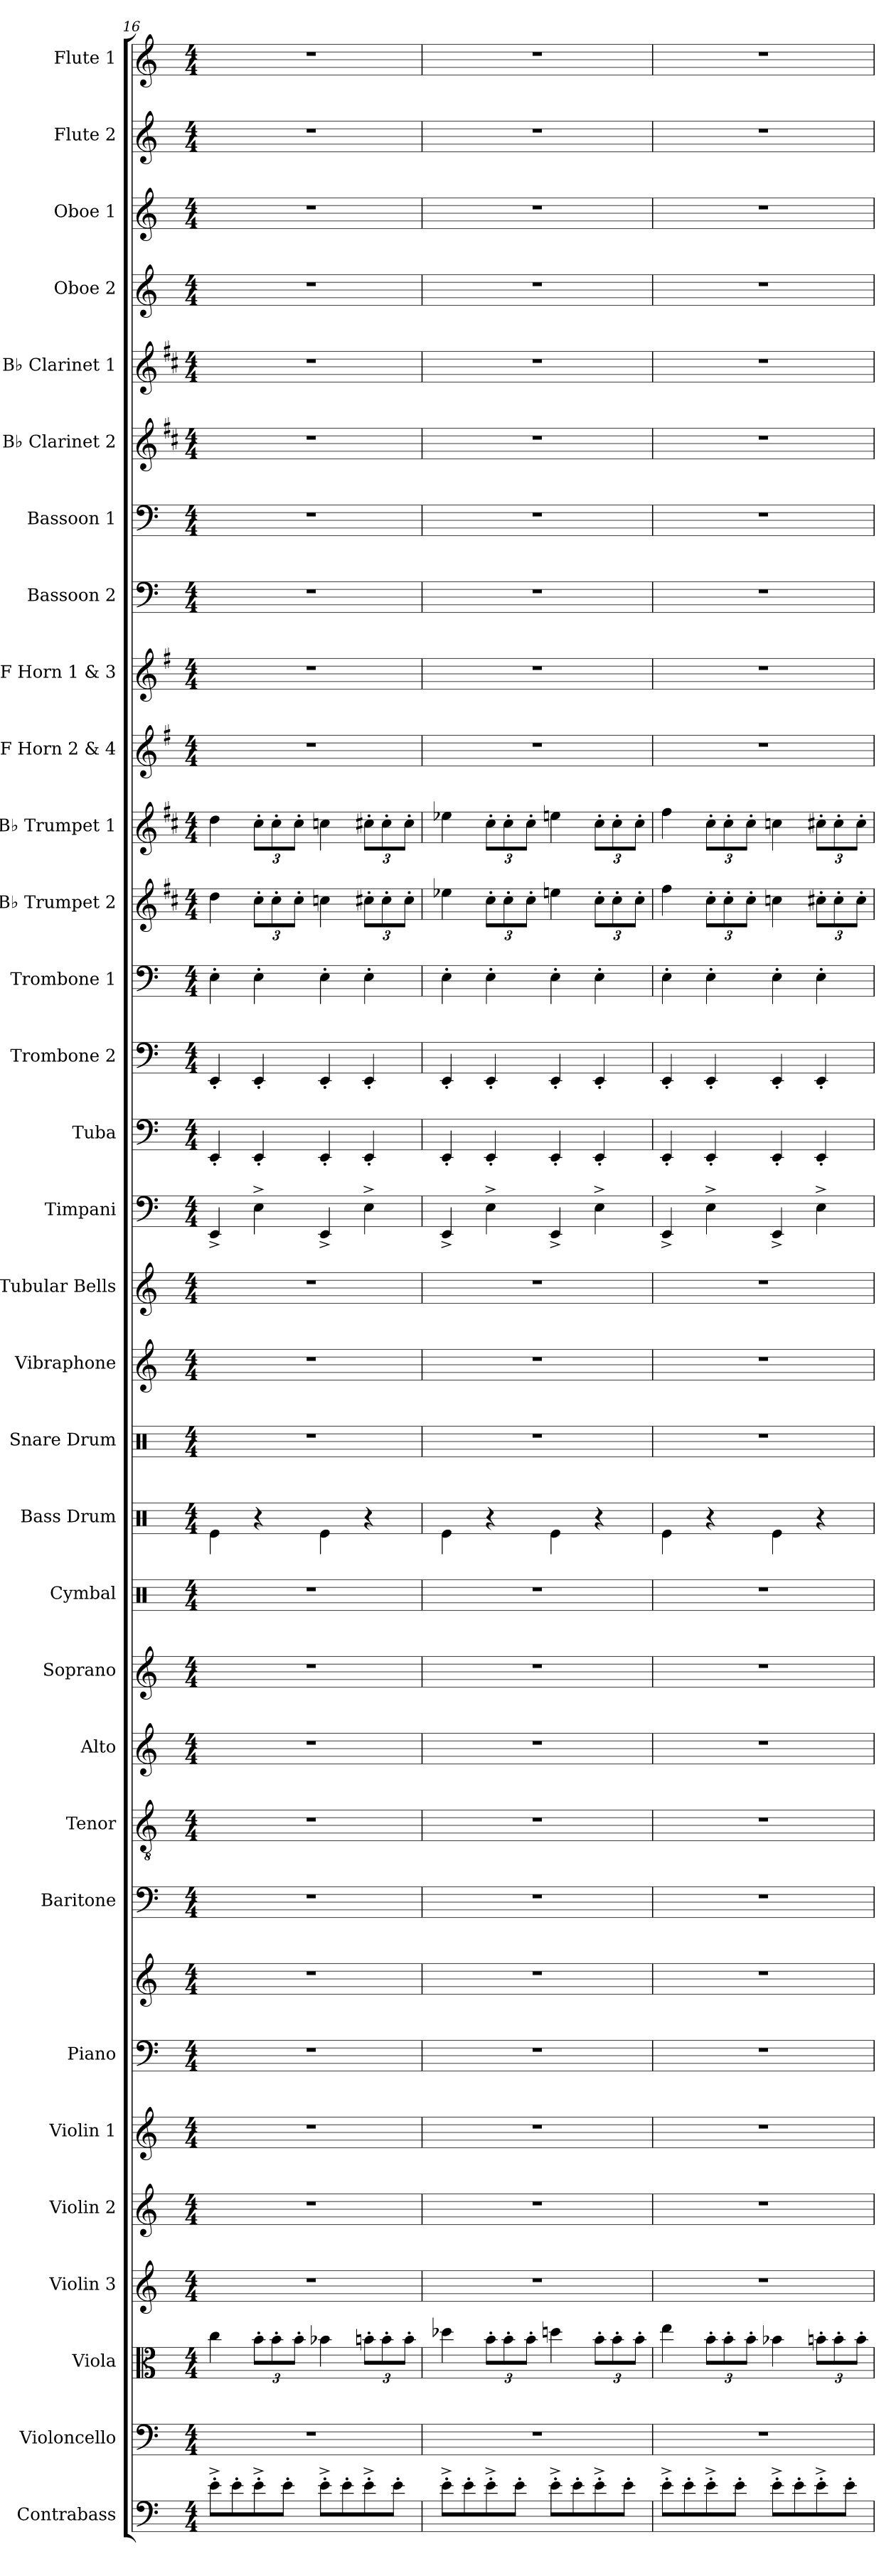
**kern	**kern	**kern	**kern	**kern	**kern	**kern	**kern	**kern	**kern	**kern	**kern	**kern	**kern	**kern	**kern	**kern	**kern	**kern	**kern	**kern	**kern	**kern	**kern	**kern	**kern	**kern	**kern	**kern	**kern	**kern	**kern	**kern
*part32	*part31	*part30	*part29	*part28	*part27	*part26	*part26	*part25	*part24	*part23	*part22	*part21	*part20	*part19	*part18	*part17	*part16	*part15	*part14	*part13	*part12	*part11	*part10	*part9	*part8	*part7	*part6	*part5	*part4	*part3	*part2	*part1
*staff33	*staff32	*staff31	*staff30	*staff29	*staff28	*staff27	*staff26	*staff25	*staff24	*staff23	*staff22	*staff21	*staff20	*staff19	*staff18	*staff17	*staff16	*staff15	*staff14	*staff13	*staff12	*staff11	*staff10	*staff9	*staff8	*staff7	*staff6	*staff5	*staff4	*staff3	*staff2	*staff1
*I"Contrabass	*I"Violoncello	*I"Viola	*I"Violin 3	*I"Violin 2	*I"Violin 1	*I"Piano	*	*I"Baritone	*I"Tenor	*I"Alto	*I"Soprano	*I"Cymbal	*I"Bass Drum	*I"Snare Drum	*I"Vibraphone	*I"Tubular Bells	*I"Timpani	*I"Tuba	*I"Trombone 2	*I"Trombone 1	*I"B♭ Trumpet 2	*I"B♭ Trumpet 1	*I"F Horn 2 &amp; 4	*I"F Horn 1 &amp; 3	*I"Bassoon 2	*I"Bassoon 1	*I"B♭ Clarinet 2	*I"B♭ Clarinet 1	*I"Oboe 2	*I"Oboe 1	*I"Flute 2	*I"Flute 1
*I'Cb.	*I'Vc.	*I'Vla.	*I'Vln. 3	*I'Vln. 2	*I'Vln. 1	*I'Pno.	*	*I'B.	*I'T.	*I'A.	*I'S.	*I'Cym.	*I'B. Dr.	*I'Sn. Dr.	*I'Vib.	*I'Tu. Be.	*I'Timp.	*I'Tba.	*I'Tbn. 2	*I'Tbn. 1	*I'B♭ Tpt. 2	*I'B♭ Tpt. 1	*I'F Hn. 2 4	*I'F Hn. 1 3	*I'Bsn. 2	*I'Bsn. 1	*I'B♭ Cl. 2	*I'B♭ Cl. 1	*I'Ob. 2	*I'Ob. 1	*I'Fl. 2	*I'Fl. 1
*clefF4	*clefF4	*clefC3	*clefG2	*clefG2	*clefG2	*clefF4	*clefG2	*clefF4	*clefGv2	*clefG2	*clefG2	*clefX	*clefX	*clefX	*clefG2	*clefG2	*clefF4	*clefF4	*clefF4	*clefF4	*clefG2	*clefG2	*clefG2	*clefG2	*clefF4	*clefF4	*clefG2	*clefG2	*clefG2	*clefG2	*clefG2	*clefG2
*ITrd7c12	*	*	*	*	*	*	*	*	*	*	*	*	*	*	*	*	*	*	*	*	*ITrd1c2	*ITrd1c2	*ITrd4c7	*ITrd4c7	*	*	*ITrd1c2	*ITrd1c2	*	*	*	*
*k[]	*k[]	*k[]	*k[]	*k[]	*k[]	*k[]	*k[]	*k[]	*k[]	*k[]	*k[]	*k[]	*k[]	*k[]	*k[]	*k[]	*k[]	*k[]	*k[]	*k[]	*k[]	*k[]	*k[]	*k[]	*k[]	*k[]	*k[]	*k[]	*k[]	*k[]	*k[]	*k[]
*M4/4	*M4/4	*M4/4	*M4/4	*M4/4	*M4/4	*M4/4	*M4/4	*M4/4	*M4/4	*M4/4	*M4/4	*M4/4	*M4/4	*M4/4	*M4/4	*M4/4	*M4/4	*M4/4	*M4/4	*M4/4	*M4/4	*M4/4	*M4/4	*M4/4	*M4/4	*M4/4	*M4/4	*M4/4	*M4/4	*M4/4	*M4/4	*M4/4
=16	=16	=16	=16	=16	=16	=16	=16	=16	=16	=16	=16	=16	=16	=16	=16	=16	=16	=16	=16	=16	=16	=16	=16	=16	=16	=16	=16	=16	=16	=16	=16	=16
8E'^\L	1r	4cc\	1r	1r	1r	1r	1r	1r	1r	1r	1r	1r	4Re\	1r	1r	1r	4EE^/	4EE'/	4EE'/	4E'\	4cc\	4cc\	1r	1r	1r	1r	1r	1r	1r	1r	1r	1r
8E'\	.	.	.	.	.	.	.	.	.	.	.	.	.	.	.	.	.	.	.	.	.	.	.	.	.	.	.	.	.	.	.	.
*	*	*Xbrackettup	*	*	*	*	*	*	*	*	*	*	*	*	*	*	*	*	*	*	*Xbrackettup	*Xbrackettup	*	*	*	*	*	*	*	*	*	*
8E'^\	.	12b'\L	.	.	.	.	.	.	.	.	.	.	4r	.	.	.	4E^\	4EE'/	4EE'/	4E'\	12b'\L	12b'\L	.	.	.	.	.	.	.	.	.	.
.	.	12b'\	.	.	.	.	.	.	.	.	.	.	.	.	.	.	.	.	.	.	12b'\	12b'\	.	.	.	.	.	.	.	.	.	.
8E'\J	.	.	.	.	.	.	.	.	.	.	.	.	.	.	.	.	.	.	.	.	.	.	.	.	.	.	.	.	.	.	.	.
.	.	12b'\J	.	.	.	.	.	.	.	.	.	.	.	.	.	.	.	.	.	.	12b'\J	12b'\J	.	.	.	.	.	.	.	.	.	.
8E'^\L	.	4b-X\	.	.	.	.	.	.	.	.	.	.	4Re\	.	.	.	4EE^/	4EE'/	4EE'/	4E'\	4b-X\	4b-X\	.	.	.	.	.	.	.	.	.	.
8E'\	.	.	.	.	.	.	.	.	.	.	.	.	.	.	.	.	.	.	.	.	.	.	.	.	.	.	.	.	.	.	.	.
8E'^\	.	12bn'\L	.	.	.	.	.	.	.	.	.	.	4r	.	.	.	4E^\	4EE'/	4EE'/	4E'\	12bn'\L	12bn'\L	.	.	.	.	.	.	.	.	.	.
.	.	12b'\	.	.	.	.	.	.	.	.	.	.	.	.	.	.	.	.	.	.	12b'\	12b'\	.	.	.	.	.	.	.	.	.	.
8E'\J	.	.	.	.	.	.	.	.	.	.	.	.	.	.	.	.	.	.	.	.	.	.	.	.	.	.	.	.	.	.	.	.
.	.	12b'\J	.	.	.	.	.	.	.	.	.	.	.	.	.	.	.	.	.	.	12b'\J	12b'\J	.	.	.	.	.	.	.	.	.	.
=17	=17	=17	=17	=17	=17	=17	=17	=17	=17	=17	=17	=17	=17	=17	=17	=17	=17	=17	=17	=17	=17	=17	=17	=17	=17	=17	=17	=17	=17	=17	=17	=17
8E'^\L	1r	4dd-X\	1r	1r	1r	1r	1r	1r	1r	1r	1r	1r	4Re\	1r	1r	1r	4EE^/	4EE'/	4EE'/	4E'\	4dd-X\	4dd-X\	1r	1r	1r	1r	1r	1r	1r	1r	1r	1r
8E'\	.	.	.	.	.	.	.	.	.	.	.	.	.	.	.	.	.	.	.	.	.	.	.	.	.	.	.	.	.	.	.	.
8E'^\	.	12b'\L	.	.	.	.	.	.	.	.	.	.	4r	.	.	.	4E^\	4EE'/	4EE'/	4E'\	12b'\L	12b'\L	.	.	.	.	.	.	.	.	.	.
.	.	12b'\	.	.	.	.	.	.	.	.	.	.	.	.	.	.	.	.	.	.	12b'\	12b'\	.	.	.	.	.	.	.	.	.	.
8E'\J	.	.	.	.	.	.	.	.	.	.	.	.	.	.	.	.	.	.	.	.	.	.	.	.	.	.	.	.	.	.	.	.
.	.	12b'\J	.	.	.	.	.	.	.	.	.	.	.	.	.	.	.	.	.	.	12b'\J	12b'\J	.	.	.	.	.	.	.	.	.	.
8E'^\L	.	4ddn\	.	.	.	.	.	.	.	.	.	.	4Re\	.	.	.	4EE^/	4EE'/	4EE'/	4E'\	4ddn\	4ddn\	.	.	.	.	.	.	.	.	.	.
8E'\	.	.	.	.	.	.	.	.	.	.	.	.	.	.	.	.	.	.	.	.	.	.	.	.	.	.	.	.	.	.	.	.
8E'^\	.	12b'\L	.	.	.	.	.	.	.	.	.	.	4r	.	.	.	4E^\	4EE'/	4EE'/	4E'\	12b'\L	12b'\L	.	.	.	.	.	.	.	.	.	.
.	.	12b'\	.	.	.	.	.	.	.	.	.	.	.	.	.	.	.	.	.	.	12b'\	12b'\	.	.	.	.	.	.	.	.	.	.
8E'\J	.	.	.	.	.	.	.	.	.	.	.	.	.	.	.	.	.	.	.	.	.	.	.	.	.	.	.	.	.	.	.	.
.	.	12b'\J	.	.	.	.	.	.	.	.	.	.	.	.	.	.	.	.	.	.	12b'\J	12b'\J	.	.	.	.	.	.	.	.	.	.
=18	=18	=18	=18	=18	=18	=18	=18	=18	=18	=18	=18	=18	=18	=18	=18	=18	=18	=18	=18	=18	=18	=18	=18	=18	=18	=18	=18	=18	=18	=18	=18	=18
8E'^\L	1r	4ee\	1r	1r	1r	1r	1r	1r	1r	1r	1r	1r	4Re\	1r	1r	1r	4EE^/	4EE'/	4EE'/	4E'\	4ee\	4ee\	1r	1r	1r	1r	1r	1r	1r	1r	1r	1r
8E'\	.	.	.	.	.	.	.	.	.	.	.	.	.	.	.	.	.	.	.	.	.	.	.	.	.	.	.	.	.	.	.	.
8E'^\	.	12b'\L	.	.	.	.	.	.	.	.	.	.	4r	.	.	.	4E^\	4EE'/	4EE'/	4E'\	12b'\L	12b'\L	.	.	.	.	.	.	.	.	.	.
.	.	12b'\	.	.	.	.	.	.	.	.	.	.	.	.	.	.	.	.	.	.	12b'\	12b'\	.	.	.	.	.	.	.	.	.	.
8E'\J	.	.	.	.	.	.	.	.	.	.	.	.	.	.	.	.	.	.	.	.	.	.	.	.	.	.	.	.	.	.	.	.
.	.	12b'\J	.	.	.	.	.	.	.	.	.	.	.	.	.	.	.	.	.	.	12b'\J	12b'\J	.	.	.	.	.	.	.	.	.	.
8E'^\L	.	4b-X\	.	.	.	.	.	.	.	.	.	.	4Re\	.	.	.	4EE^/	4EE'/	4EE'/	4E'\	4b-X\	4b-X\	.	.	.	.	.	.	.	.	.	.
8E'\	.	.	.	.	.	.	.	.	.	.	.	.	.	.	.	.	.	.	.	.	.	.	.	.	.	.	.	.	.	.	.	.
8E'^\	.	12bn'\L	.	.	.	.	.	.	.	.	.	.	4r	.	.	.	4E^\	4EE'/	4EE'/	4E'\	12bn'\L	12bn'\L	.	.	.	.	.	.	.	.	.	.
.	.	12b'\	.	.	.	.	.	.	.	.	.	.	.	.	.	.	.	.	.	.	12b'\	12b'\	.	.	.	.	.	.	.	.	.	.
8E'\J	.	.	.	.	.	.	.	.	.	.	.	.	.	.	.	.	.	.	.	.	.	.	.	.	.	.	.	.	.	.	.	.
.	.	12b'\J	.	.	.	.	.	.	.	.	.	.	.	.	.	.	.	.	.	.	12b'\J	12b'\J	.	.	.	.	.	.	.	.	.	.
=	=	=	=	=	=	=	=	=	=	=	=	=	=	=	=	=	=	=	=	=	=	=	=	=	=	=	=	=	=	=	=	=
*-	*-	*-	*-	*-	*-	*-	*-	*-	*-	*-	*-	*-	*-	*-	*-	*-	*-	*-	*-	*-	*-	*-	*-	*-	*-	*-	*-	*-	*-	*-	*-	*-
